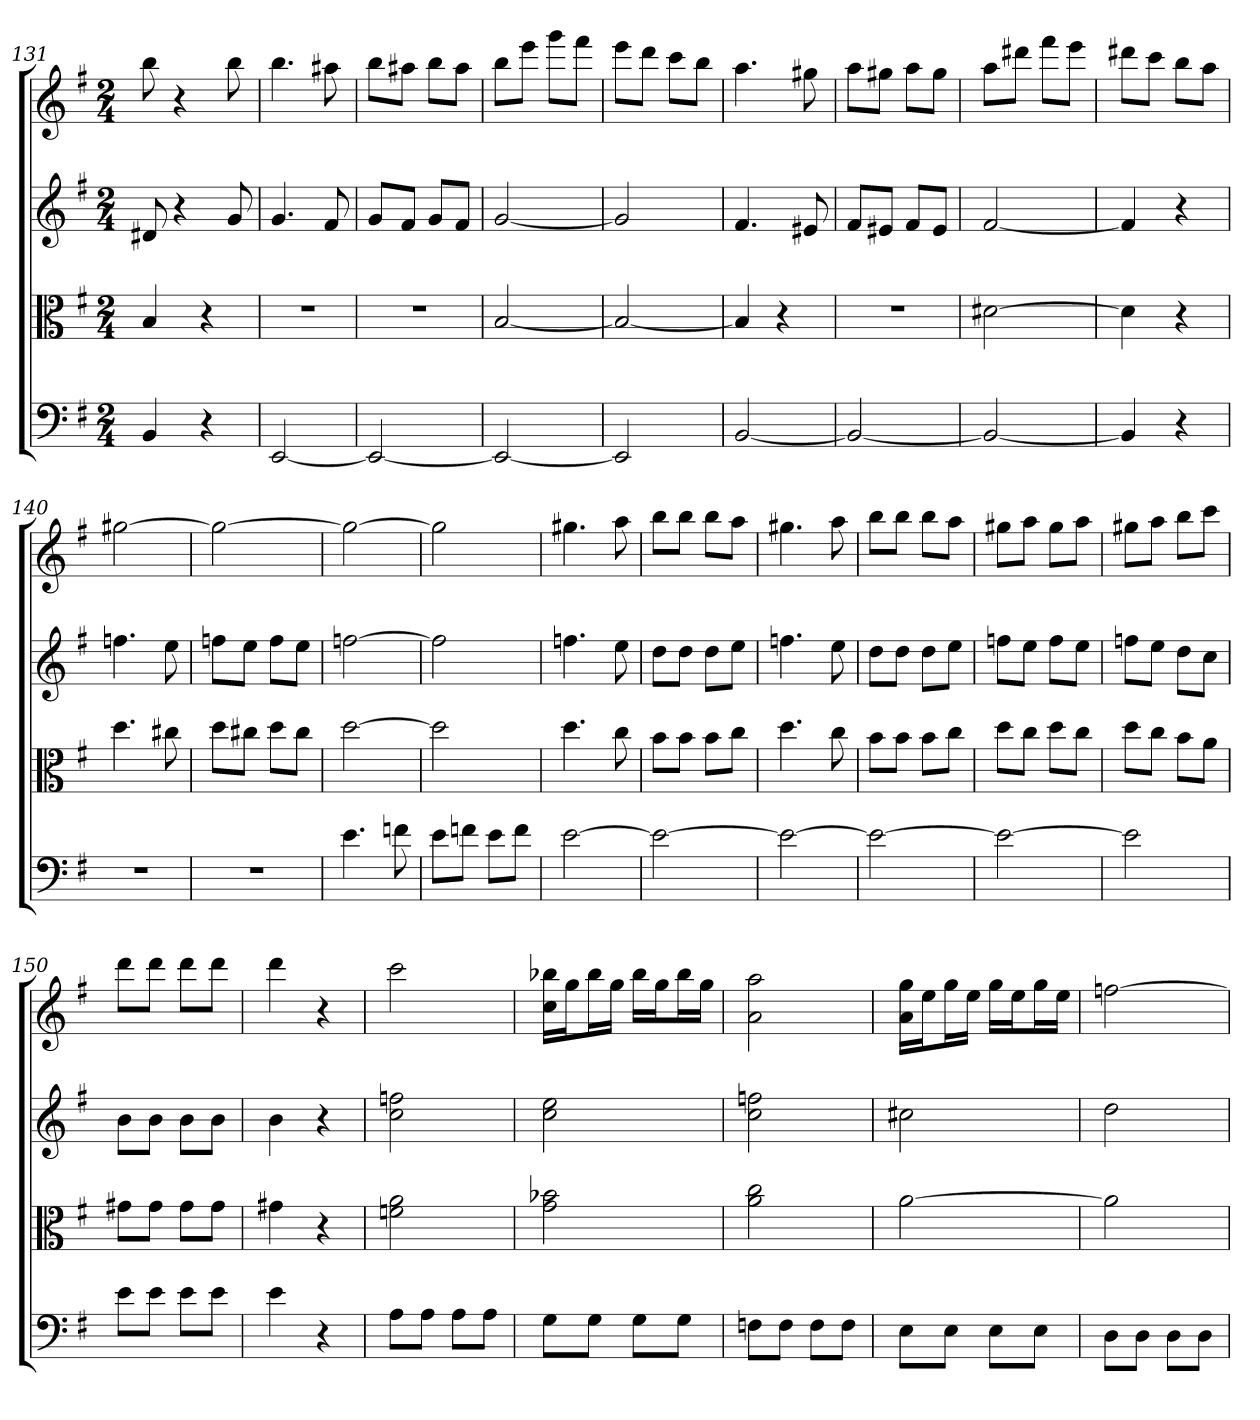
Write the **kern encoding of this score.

**kern	**kern	**kern	**kern
*part4	*part3	*part2	*part1
*staff4	*staff3	*staff2	*staff1
*clefF4	*clefC3	*	*
*k[f#]	*k[f#]	*k[f#]	*k[f#]
*G:	*G:	*G:	*G:
*M2/4	*M2/4	*M2/4	*M2/4
=131	=131	=131	=131
4BB	4B	8d#X	8bb
.	.	4r	4r
4r	4r	.	.
.	.	8g	8bb
=132	=132	=132	=132
[2EE	2r	4.g	4.bb
.	.	8f#	8aa#X
=133	=133	=133	=133
2EE_	2r	8gL	8bbL
.	.	8f#J	8aa#XJ
.	.	8gL	8bbL
.	.	8f#J	8aa#J
=134	=134	=134	=134
2EE_	[2B	[2g	8bbL
.	.	.	8eeeJ
.	.	.	8gggL
.	.	.	8fff#J
=135	=135	=135	=135
2EE]	2B_	2g]	8eeeL
.	.	.	8dddJ
.	.	.	8cccL
.	.	.	8bbJ
=136	=136	=136	=136
[2BB	4B]	4.f#	4.aa
.	4r	.	.
.	.	8e#X	8gg#X
=137	=137	=137	=137
2BB_	2r	8f#L	8aaL
.	.	8e#XJ	8gg#XJ
.	.	8f#L	8aaL
.	.	8e#J	8gg#J
=138	=138	=138	=138
2BB_	[2d#X	[2f#	8aaL
.	.	.	8ddd#XJ
.	.	.	8fff#L
.	.	.	8eeeJ
=139	=139	=139	=139
4BB]	4d#]	4f#]	8ddd#XL
.	.	.	8cccJ
4r	4r	4r	8bbL
.	.	.	8aaJ
=140	=140	=140	=140
2r	4.dd	4.ffn	[2gg#X
.	8cc#X	8ee	.
=141	=141	=141	=141
2r	8dd\L	8ffnL	2gg#_
.	8cc#X\J	8eeJ	.
.	8dd\L	8ffL	.
.	8cc#\J	8eeJ	.
=142	=142	=142	=142
4.e	[2dd	[2ffn	2gg#_
8fn	.	.	.
=143	=143	=143	=143
8e\L	2dd]	2ff]	2gg#]
8fn\J	.	.	.
8e\L	.	.	.
8f\J	.	.	.
=144	=144	=144	=144
[2e	4.dd	4.ffn	4.gg#X
.	8cc	8ee	8aa
=145	=145	=145	=145
2e_	8b\L	8ddL	8bbL
.	8b\J	8ddJ	8bbJ
.	8b\L	8ddL	8bbL
.	8cc\J	8eeJ	8aaJ
=146	=146	=146	=146
2e_	4.dd	4.ffn	4.gg#X
.	8cc	8ee	8aa
=147	=147	=147	=147
2e_	8b\L	8ddL	8bbL
.	8b\J	8ddJ	8bbJ
.	8b\L	8ddL	8bbL
.	8cc\J	8eeJ	8aaJ
=148	=148	=148	=148
2e_	8dd\L	8ffnL	8gg#XL
.	8cc\J	8eeJ	8aaJ
.	8dd\L	8ffL	8gg#L
.	8cc\J	8eeJ	8aaJ
=149	=149	=149	=149
2e]	8dd\L	8ffnL	8gg#XL
.	8cc\J	8eeJ	8aaJ
.	8b\L	8ddL	8bbL
.	8a\J	8ccJ	8cccJ
=150	=150	=150	=150
8e\L	8g#X\L	8bL	8dddL
8e\J	8g#\J	8bJ	8dddJ
8e\L	8g#\L	8bL	8dddL
8e\J	8g#\J	8bJ	8dddJ
=151	=151	=151	=151
4e	4g#X	4b	4ddd
4r	4r	4r	4r
=152	=152	=152	=152
8A\L	2fn 2a	2cc 2ffn	2ccc
8A\J	.	.	.
8A\L	.	.	.
8A\J	.	.	.
=153	=153	=153	=153
8G\L	2g 2b-X	2cc 2ee	16cc 16bb-XLL
.	.	.	16ggJ
8G\J	.	.	16bb-L
.	.	.	16ggJJ
8G\L	.	.	16bb-LL
.	.	.	16ggJ
8G\J	.	.	16bb-L
.	.	.	16ggJJ
=154	=154	=154	=154
8Fn\L	2a 2cc	2cc 2ffn	2a 2aa
8F\J	.	.	.
8F\L	.	.	.
8F\J	.	.	.
=155	=155	=155	=155
8E\L	[2a	2cc#X	16a 16ggLL
.	.	.	16eeJ
8E\J	.	.	16ggL
.	.	.	16eeJJ
8E\L	.	.	16ggLL
.	.	.	16eeJ
8E\J	.	.	16ggL
.	.	.	16eeJJ
=156	=156	=156	=156
8D\L	2a]	2dd	[2ffn
8D\J	.	.	.
8D\L	.	.	.
8D\J	.	.	.
=	=	=	=
*-	*-	*-	*-
